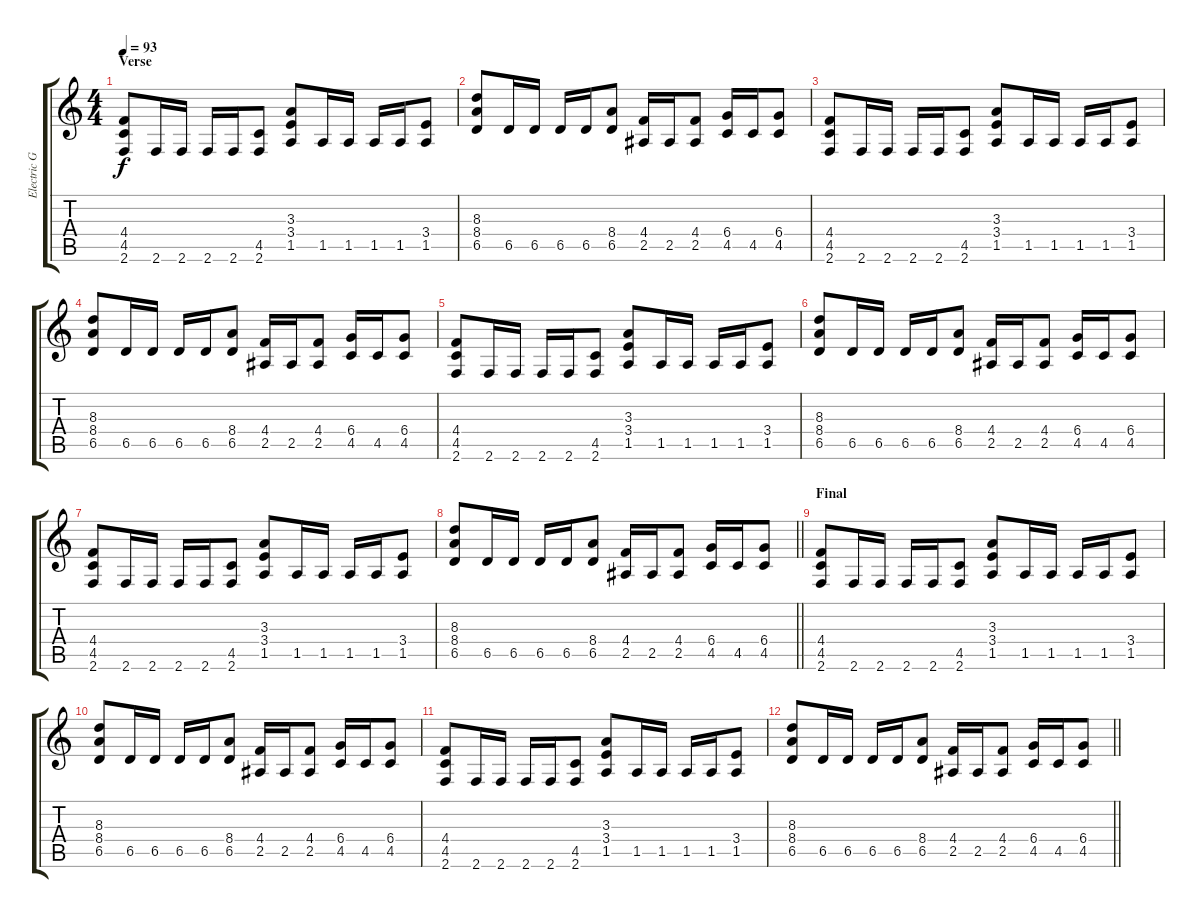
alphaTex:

\track ("Electric Guitar - Rythmic" "Electric G") {instrument distortionguitar}
\staff {score tabs}
\tuning (Eb4 Bb3 Gb3 Db3 Ab2 Eb2) {hide}
\ts (4 4)
\section ("" "Verse")
\tempo 93
\clef g2
\ks c
(4.4 4.5 2.6).8{dy f} 2.6.16 2.6.16 2.6.16 2.6.16 (4.5 2.6).8 (3.3 3.4 1.5).8 1.5.16 1.5.16 1.5.16 1.5.16 (3.4 1.5).8 |
(8.3 8.4 6.5).8 6.5.16 6.5.16 6.5.16 6.5.16 (8.4 6.5).8 (4.4 2.5).16 2.5.16 (4.4 2.5).8 (6.4 4.5).16 4.5.16 (6.4 4.5).8 |
(4.4 4.5 2.6).8 2.6.16 2.6.16 2.6.16 2.6.16 (4.5 2.6).8 (3.3 3.4 1.5).8 1.5.16 1.5.16 1.5.16 1.5.16 (3.4 1.5).8 |
(8.3 8.4 6.5).8 6.5.16 6.5.16 6.5.16 6.5.16 (8.4 6.5).8 (4.4 2.5).16 2.5.16 (4.4 2.5).8 (6.4 4.5).16 4.5.16 (6.4 4.5).8 |
(4.4 4.5 2.6).8 2.6.16 2.6.16 2.6.16 2.6.16 (4.5 2.6).8 (3.3 3.4 1.5).8 1.5.16 1.5.16 1.5.16 1.5.16 (3.4 1.5).8 |
(8.3 8.4 6.5).8 6.5.16 6.5.16 6.5.16 6.5.16 (8.4 6.5).8 (4.4 2.5).16 2.5.16 (4.4 2.5).8 (6.4 4.5).16 4.5.16 (6.4 4.5).8 |
(4.4 4.5 2.6).8 2.6.16 2.6.16 2.6.16 2.6.16 (4.5 2.6).8 (3.3 3.4 1.5).8 1.5.16 1.5.16 1.5.16 1.5.16 (3.4 1.5).8 |
\barLineRight lightlight
(8.3 8.4 6.5).8 6.5.16 6.5.16 6.5.16 6.5.16 (8.4 6.5).8 (4.4 2.5).16 2.5.16 (4.4 2.5).8 (6.4 4.5).16 4.5.16 (6.4 4.5).8 |
\section ("" "Final")
(4.4 4.5 2.6).8 2.6.16 2.6.16 2.6.16 2.6.16 (4.5 2.6).8 (3.3 3.4 1.5).8 1.5.16 1.5.16 1.5.16 1.5.16 (3.4 1.5).8 |
(8.3 8.4 6.5).8 6.5.16 6.5.16 6.5.16 6.5.16 (8.4 6.5).8 (4.4 2.5).16 2.5.16 (4.4 2.5).8 (6.4 4.5).16 4.5.16 (6.4 4.5).8 |
(4.4 4.5 2.6).8 2.6.16 2.6.16 2.6.16 2.6.16 (4.5 2.6).8 (3.3 3.4 1.5).8 1.5.16 1.5.16 1.5.16 1.5.16 (3.4 1.5).8 |
\barLineRight lightlight
(8.3 8.4 6.5).8 6.5.16 6.5.16 6.5.16 6.5.16 (8.4 6.5).8 (4.4 2.5).16 2.5.16 (4.4 2.5).8 (6.4 4.5).16 4.5.16 (6.4 4.5).8
